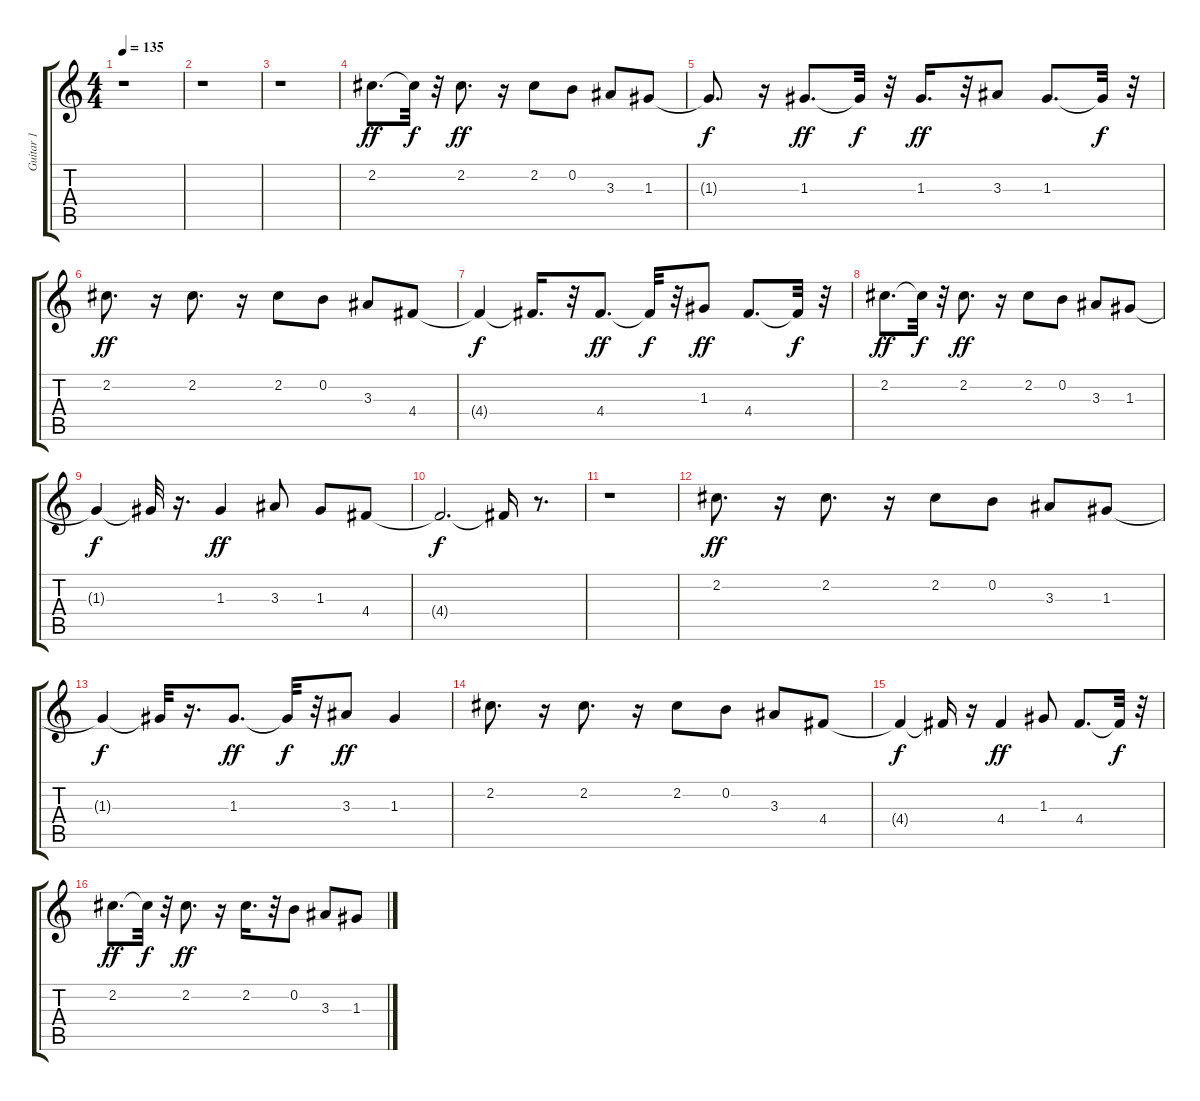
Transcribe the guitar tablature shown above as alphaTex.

\track ("Guitar 1" "Guitar 1") {instrument overdrivenguitar}
\staff {score tabs}
\tuning (E4 B3 G3 D3 A2 E2) {hide}
\ts (4 4)
\tempo 135
\clef g2
\ks c
r.1{dy f} |
r.1 |
r.1 |
2.2.8{d dy ff} 2.2{t}.32{dy f} r.32 2.2.8{d dy ff} r.16 2.2.8 0.2.8 3.3.8 1.3.8 |
1.3{t}.8{d dy f} r.16 1.3.8{d dy ff} 1.3{t}.32{dy f} r.32 1.3.16{d dy ff} r.32 3.3.8 1.3.8{d} 1.3{t}.32{dy f} r.32 |
2.2.8{d dy ff} r.16 2.2.8{d} r.16 2.2.8 0.2.8 3.3.8 4.4.8 |
4.4{t}.4{dy f} 4.4{t}.16{d} r.32 4.4.8{d dy ff} 4.4{t}.32{dy f} r.32 1.3.8{dy ff} 4.4.8{d} 4.4{t}.32{dy f} r.32 |
2.2.8{d dy ff} 2.2{t}.32{dy f} r.32 2.2.8{d dy ff} r.16 2.2.8 0.2.8 3.3.8 1.3.8 |
1.3{t}.4{dy f} 1.3{t}.32 r.16{d} 1.3.4{dy ff} 3.3.8 1.3.8 4.4.8 |
4.4{t}.2{d dy f} 4.4{t}.16 r.8{d} |
r.1 |
2.2.8{d dy ff} r.16 2.2.8{d} r.16 2.2.8 0.2.8 3.3.8 1.3.8 |
1.3{t}.4{dy f} 1.3{t}.32 r.16{d} 1.3.8{d dy ff} 1.3{t}.32{dy f} r.32 3.3.8{dy ff} 1.3.4 |
2.2.8{d} r.16 2.2.8{d} r.16 2.2.8 0.2.8 3.3.8 4.4.8 |
4.4{t}.4{dy f} 4.4{t}.16 r.16 4.4.4{dy ff} 1.3.8 4.4.8{d} 4.4{t}.32{dy f} r.32 |
2.2.8{d dy ff} 2.2{t}.32{dy f} r.32 2.2.8{d dy ff} r.16 2.2.16{d} r.32 0.2.8 3.3.8 1.3.8
